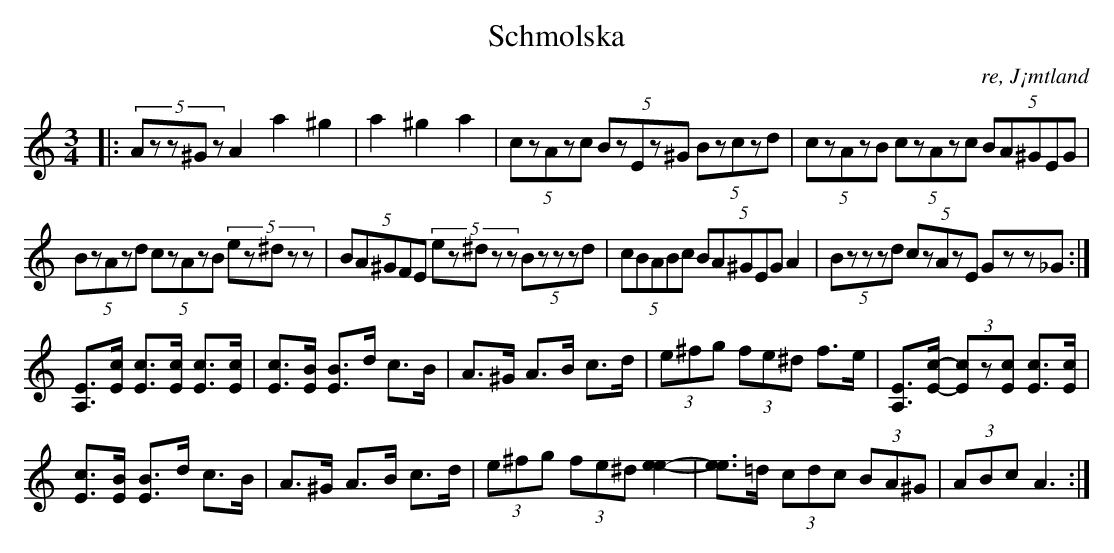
X:1
T:Schmolska
O: re, J¡mtland
M:3/4
L:1/8
K:Am
|: (5:2Azz^Gz A2 a2 ^g2|a2 ^g2 a2|  (5:2czAzc (5:2BzEz^G (5:2Bzczd|  (5:2czAzB (5:2czAzc (5:2BA^GEG|
 (5:2BzAzd (5:2czAzB (5:2ez^dzz|  (5:2BA^GFE (5:2ez^dzz (5:2Bzzzd|  (5:2cBABc (5:2BA^GEG  A2|  (5:2Bzzzd (5:2czAzE (5:2Gzz_G  :|
[EA,]>[cE] [cE]>[cE] [cE]>[cE] | [cE]>[BE] [BE]>d c>B | A>^G A>B c>d | (3e^fg (3fe^d f>e | [EA,]>[c-E-] (3[cE]z[cE] [cE]>[cE] |
[cE]>[BE] [BE]>d c>B | A>^G A>B c>d | (3e^fg (3fe^d [e2-e2-] | [ee]>=d (3cdc (3BA^G | (3ABc A3 :|]
